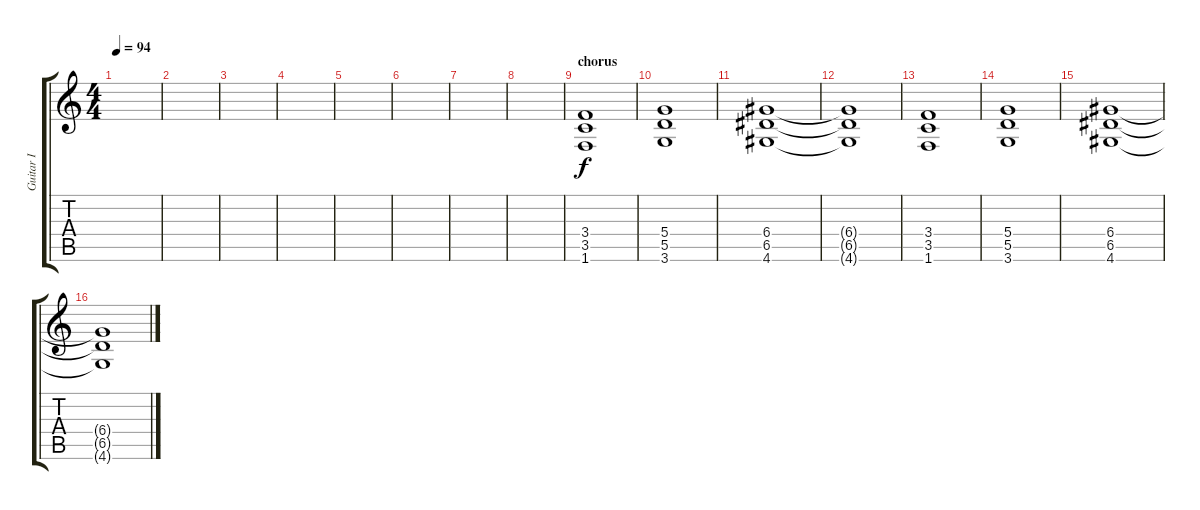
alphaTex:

\track ("Guitar I" "Guitar I") {instrument distortionguitar}
\staff {score tabs}
\tuning (C4 C4 G3 D3 A2 E2) {hide}
\ts (4 4)
\tempo 94
\clef g2
\ks c
|
|
|
|
|
|
|
|
\section ("" "chorus")
(3.4 3.5 1.6).1 |
(5.4 5.5 3.6).1 |
(6.4 6.5 4.6).1 |
(6.4{t} 6.5{t} 4.6{t}).1 |
(3.4 3.5 1.6).1 |
(5.4 5.5 3.6).1 |
(6.4 6.5 4.6).1 |
(6.4{t} 6.5{t} 4.6{t}).1
